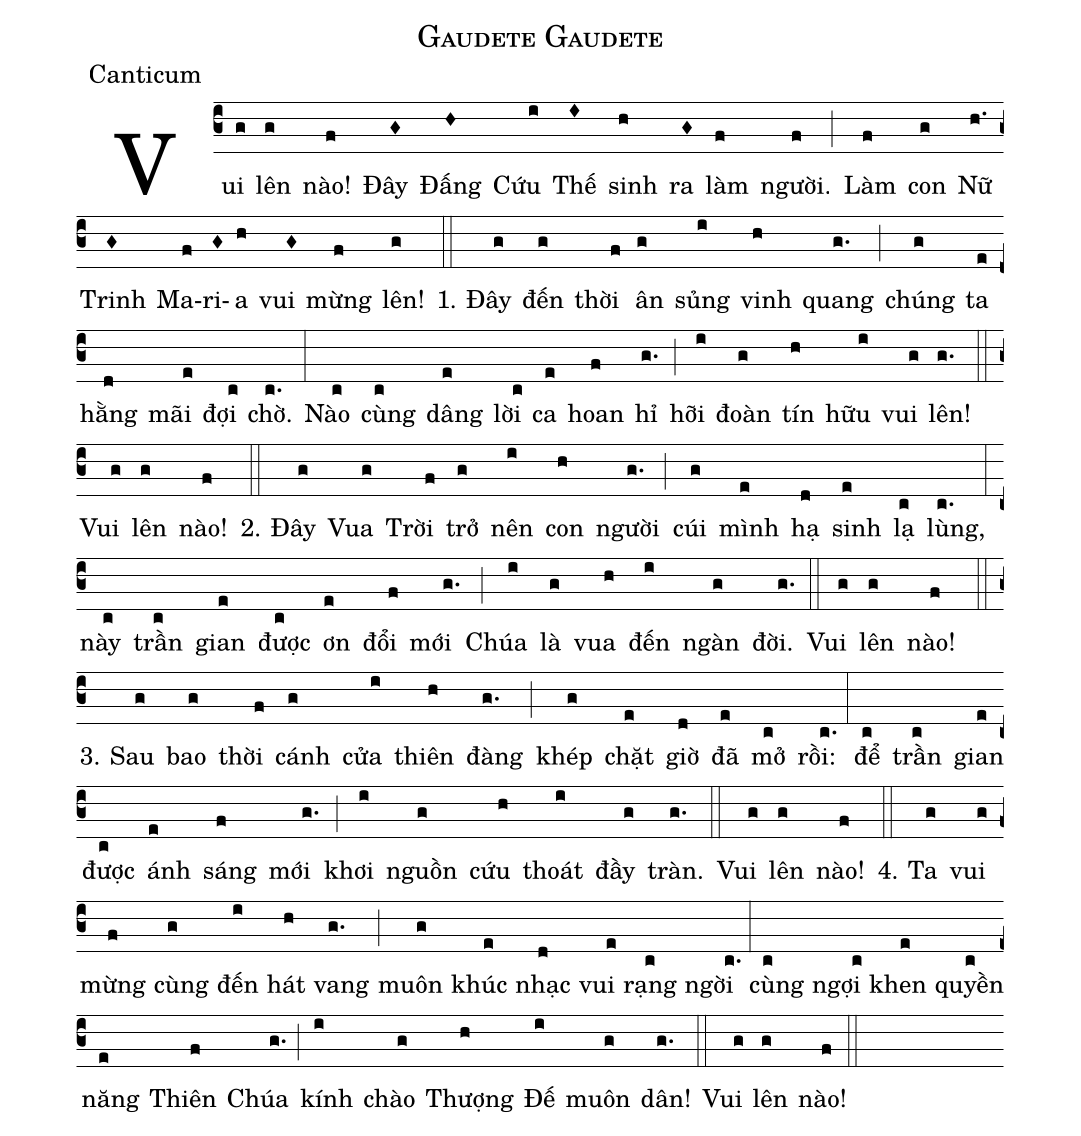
name:Gaudete Gaudete;
office-part:Canticum;
%%
Vui(g) lên(g) nào!(f) Đây(G) Đấng(H) Cứu(i) Thế(I) sinh(h) ra(G) làm(f) người.(f) (;) Làm(f) con(g) Nữ(h.) Trinh(G) Ma-(f)ri-(G)a(h) vui(G) mừng(f) lên!(g) (::)
1.	Đây(g) đến(g) thời(f) ân(g) sủng(i) vinh(h) quang(g.) (;) chúng(g) ta(e) hằng(d) mãi(e) đợi(c) chờ.(c.) (:) Nào(c) cùng(c) dâng(e) lời(c) ca(e) hoan(f) hỉ(g.) (;) hỡi(i) đoàn(g) tín(h) hữu(i) vui(g) lên!(g.) (::) Vui(g) lên(g) nào!(f) (::)
2.	Đây(g) Vua(g) Trời(f) trở(g) nên(i) con(h) người(g.) (;) cúi(g) mình(e) hạ(d) sinh(e) lạ(c) lùng,(c.) (:) này(c) trần(c) gian(e) được(c) ơn(e) đổi(f) mới(g.) (;) Chúa(i) là(g) vua(h) đến(i) ngàn(g) đời.(g.) (::) Vui(g) lên(g) nào!(f) (::)
3.	Sau(g) bao(g) thời(f) cánh(g) cửa(i) thiên(h) đàng(g.) (;) khép(g) chặt(e) giờ(d) đã(e) mở(c) rồi:(c.) (:) để(c) trần(c) gian(e) được(c) ánh(e) sáng(f) mới(g.) (;) khơi(i) nguồn(g) cứu(h) thoát(i) đầy(g) tràn.(g.) (::) Vui(g) lên(g) nào!(f) (::)
4.	Ta(g) vui(g) mừng(f) cùng(g) đến(i) hát(h) vang(g.) (;) muôn(g) khúc(e) nhạc(d) vui(e) rạng(c) ngời(c.) (:) cùng(c) ngợi(c) khen(e) quyền(c) năng(e) Thiên(f) Chúa(g.) (;) kính(i) chào(g) Thượng(h) Đế(i) muôn(g) dân!(g.) (::) Vui(g) lên(g) nào!(f) (::)
